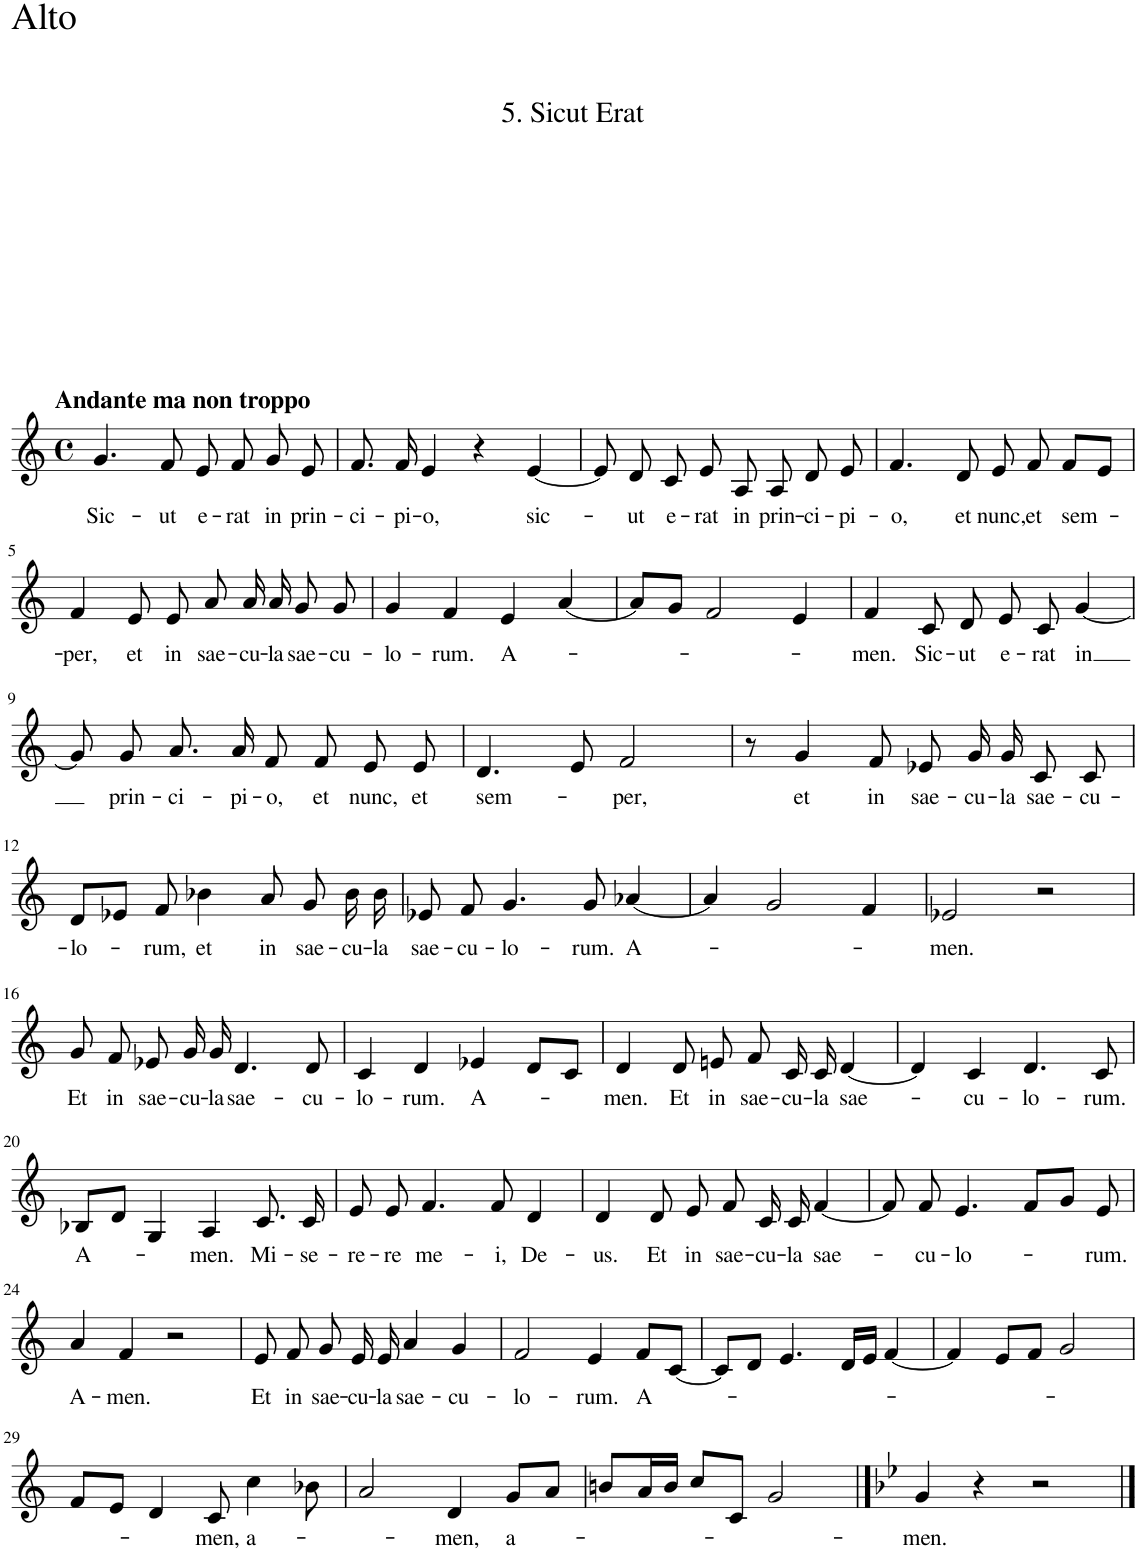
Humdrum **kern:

**kern	**text
*part1	*part1
*staff1	*staff1
*I"Alto	*
*clefG2	*
*k[]	*
*M4/4	*
*met(c)	*
=1	=1
!LO:TX:a:B:t=Andante ma non troppo	!
!	!LO:LY:b
4.g/	Sic-
!	!LO:LY:b
8f/	-ut
!	!LO:LY:b
8e/	e-
!	!LO:LY:b
8f/	-rat
!	!LO:LY:b
8g/	in
!	!LO:LY:b
8e/	prin-
=2	=2
!	!LO:LY:b
8.f/	-ci-
!	!LO:LY:b
16f/	-pi-
!	!LO:LY:b
4e/	-o,
4r	.
!	!LO:LY:b
[4e/	sic-
=3	=3
8e/]	.
!	!LO:LY:b
8d/	-ut
!	!LO:LY:b
8c/	e-
!	!LO:LY:b
8e/	-rat
!	!LO:LY:b
8A/	in
!	!LO:LY:b
8A/	prin-
!	!LO:LY:b
8d/	-ci-
!	!LO:LY:b
8e/	-pi-
=4	=4
!	!LO:LY:b
4.f/	-o,
!	!LO:LY:b
8d/	et
!	!LO:LY:b
8e/	nunc,
!	!LO:LY:b
8f/	et
!	!LO:LY:b
8f/L	sem-
8e/J	.
!!LO:LB:g=z
=5	=5
!	!LO:LY:b
4f/	-per,
!	!LO:LY:b
8e/	et
!	!LO:LY:b
8e/	in
!	!LO:LY:b
8a/	sae-
!	!LO:LY:b
16a/	-cu-
!	!LO:LY:b
16a/	-la
!	!LO:LY:b
8g/	sae-
!	!LO:LY:b
8g/	-cu-
=6	=6
!	!LO:LY:b
4g/	-lo-
!	!LO:LY:b
4f/	-rum.
!	!LO:LY:b
4e/	A-
[4a/	.
=7	=7
8a/L]	.
8g/J	.
2f/	.
4e/	.
=8	=8
!	!LO:LY:b
4f/	-men.
!	!LO:LY:b
8c/	Sic-
!	!LO:LY:b
8d/	-ut
!	!LO:LY:b
8e/	e-
!	!LO:LY:b
8c/	-rat
!	!LO:LY:b
[4g/	in
!!LO:LB:g=z
=9	=9
8g/]	.
!	!LO:LY:b
8g/	prin-
!	!LO:LY:b
8.a/	-ci-
!	!LO:LY:b
16a/	-pi-
!	!LO:LY:b
8f/	-o,
!	!LO:LY:b
8f/	et
!	!LO:LY:b
8e/	nunc,
!	!LO:LY:b
8e/	et
=10	=10
!	!LO:LY:b
4.d/	sem-
8e/	.
!	!LO:LY:b
2f/	-per,
=11	=11
8r	.
!	!LO:LY:b
4g/	et
!	!LO:LY:b
8f/	in
!	!LO:LY:b
8e-X/	sae-
!	!LO:LY:b
16g/	-cu-
!	!LO:LY:b
16g/	-la
!	!LO:LY:b
8c/	sae-
!	!LO:LY:b
8c/	-cu-
!!LO:LB:g=z
=12	=12
!	!LO:LY:b
8d/L	-lo-
8e-X/J	.
!	!LO:LY:b
8f/	-rum,
!	!LO:LY:b
4b-X\	et
!	!LO:LY:b
8a/	in
!	!LO:LY:b
8g/	sae-
!	!LO:LY:b
16b-\	-cu-
!	!LO:LY:b
16b-\	-la
=13	=13
!	!LO:LY:b
8e-X/	sae-
!	!LO:LY:b
8f/	-cu-
!	!LO:LY:b
4.g/	-lo-
!	!LO:LY:b
8g/	-rum.
!	!LO:LY:b
[4a-X/	A-
=14	=14
4a-/]	.
2g/	.
4f/	.
=15	=15
!	!LO:LY:b
2e-X/	-men.
2r	.
!!LO:LB:g=z
=16	=16
!	!LO:LY:b
8g/	Et
!	!LO:LY:b
8f/	in
!	!LO:LY:b
8e-X/	sae-
!	!LO:LY:b
16g/	-cu-
!	!LO:LY:b
16g/	-la
!	!LO:LY:b
4.d/	sae-
!	!LO:LY:b
8d/	-cu-
=17	=17
!	!LO:LY:b
4c/	-lo-
!	!LO:LY:b
4d/	-rum.
!	!LO:LY:b
4e-X/	A-
8d/L	.
8c/J	.
=18	=18
!	!LO:LY:b
4d/	-men.
!	!LO:LY:b
8d/	Et
!	!LO:LY:b
8en/	in
!	!LO:LY:b
8f/	sae-
!	!LO:LY:b
16c/	-cu-
!	!LO:LY:b
16c/	-la
!	!LO:LY:b
[4d/	sae-
=19	=19
4d/]	.
!	!LO:LY:b
4c/	-cu-
!	!LO:LY:b
4.d/	-lo-
!	!LO:LY:b
8c/	-rum.
!!LO:LB:g=z
=20	=20
!	!LO:LY:b
8B-X/L	A-
8d/J	.
4G/	.
!	!LO:LY:b
4A/	-men.
!	!LO:LY:b
8.c/	Mi-
!	!LO:LY:b
16c/	-se-
=21	=21
!	!LO:LY:b
8e/	-re-
!	!LO:LY:b
8e/	-re
!	!LO:LY:b
4.f/	me-
!	!LO:LY:b
8f/	-i,
!	!LO:LY:b
4d/	De-
=22	=22
!	!LO:LY:b
4d/	-us.
!	!LO:LY:b
8d/	Et
!	!LO:LY:b
8e/	in
!	!LO:LY:b
8f/	sae-
!	!LO:LY:b
16c/	-cu-
!	!LO:LY:b
16c/	-la
!	!LO:LY:b
[4f/	sae-
=23	=23
8f/]	.
!	!LO:LY:b
8f/	-cu-
!	!LO:LY:b
4.e/	-lo-
8f/L	.
8g/J	.
!	!LO:LY:b
8e/	-rum.
!!LO:LB:g=z
=24	=24
!	!LO:LY:b
4a/	A-
!	!LO:LY:b
4f/	-men.
2r	.
=25	=25
!	!LO:LY:b
8e/	Et
!	!LO:LY:b
8f/	in
!	!LO:LY:b
8g/	sae-
!	!LO:LY:b
16e/	-cu-
!	!LO:LY:b
16e/	-la
!	!LO:LY:b
4a/	sae-
!	!LO:LY:b
4g/	-cu-
=26	=26
!	!LO:LY:b
2f/	-lo-
!	!LO:LY:b
4e/	-rum.
!	!LO:LY:b
8f/L	A-
[8c/J	.
=27	=27
8c/L]	.
8d/J	.
4.e/	.
16d/LL	.
16e/JJ	.
[4f/	.
=28	=28
4f/]	.
8e/L	.
8f/J	.
2g/	.
!!LO:LB:g=z
=29	=29
8f/L	.
8e/J	.
4d/	.
!	!LO:LY:b
8c/	-men,
!	!LO:LY:b
4cc\	a-
8b-X\	.
=30	=30
2a/	.
!	!LO:LY:b
4d/	-men,
!	!LO:LY:b
8g/L	a-
8a/J	.
=31	=31
8bn/L	.
16a/L	.
16b/JJ	.
8cc/L	.
8c/J	.
2g/	.
==32	==32
*k[b-e-]	*
!	!LO:LY:b
4g/	-men.
4r	.
2r	.
==	==
*-	*-
